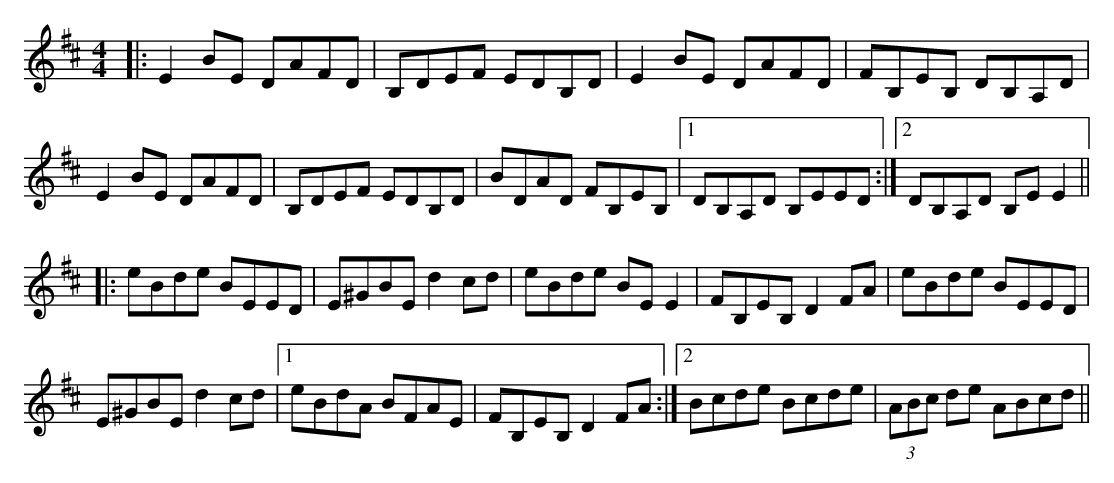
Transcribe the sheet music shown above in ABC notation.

X:1
M:4/4
K:Edor
|:E2BE DAFD|B,DEF EDB,D|E2BE DAFD|FB,EB, DB,A,D|
E2BE DAFD|B,DEF EDB,D|BDAD FB,EB,|1 DB,A,D B,EED:|2 DB,A,D B,EE2||
|:eBde BEED|E^GBE d2cd|eBde BEE2|FB,EB, D2FA|eBde BEED|
E^GBE d2cd|1 eBdA BFAE|FB,EB, D2FA:|2 Bcde Bcde|(3ABc de ABcd||
